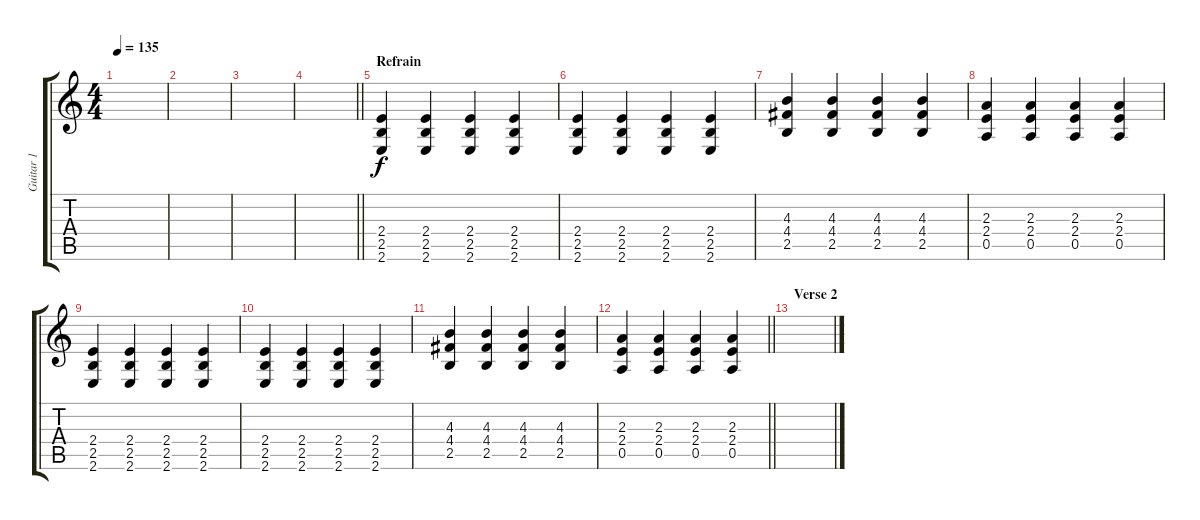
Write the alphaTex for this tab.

\track ("Guitar 1" "Guitar 1") {instrument distortionguitar}
\staff {score tabs}
\tuning (E4 B3 G3 D3 A2 D2) {hide}
\ts (4 4)
\tempo 135
\clef g2
\ks c
|
|
|
\barLineRight lightlight
|
\section ("" "Refrain")
(2.4 2.5 2.6).4 (2.4 2.5 2.6).4 (2.4 2.5 2.6).4 (2.4 2.5 2.6).4 |
(2.4 2.5 2.6).4 (2.4 2.5 2.6).4 (2.4 2.5 2.6).4 (2.4 2.5 2.6).4 |
(4.3 4.4 2.5).4 (4.3 4.4 2.5).4 (4.3 4.4 2.5).4 (4.3 4.4 2.5).4 |
(2.3 2.4 0.5).4 (2.3 2.4 0.5).4 (2.3 2.4 0.5).4 (2.3 2.4 0.5).4 |
(2.4 2.5 2.6).4 (2.4 2.5 2.6).4 (2.4 2.5 2.6).4 (2.4 2.5 2.6).4 |
(2.4 2.5 2.6).4 (2.4 2.5 2.6).4 (2.4 2.5 2.6).4 (2.4 2.5 2.6).4 |
(4.3 4.4 2.5).4 (4.3 4.4 2.5).4 (4.3 4.4 2.5).4 (4.3 4.4 2.5).4 |
\barLineRight lightlight
(2.3 2.4 0.5).4 (2.3 2.4 0.5).4 (2.3 2.4 0.5).4 (2.3 2.4 0.5).4 |
\section ("" "Verse 2")
